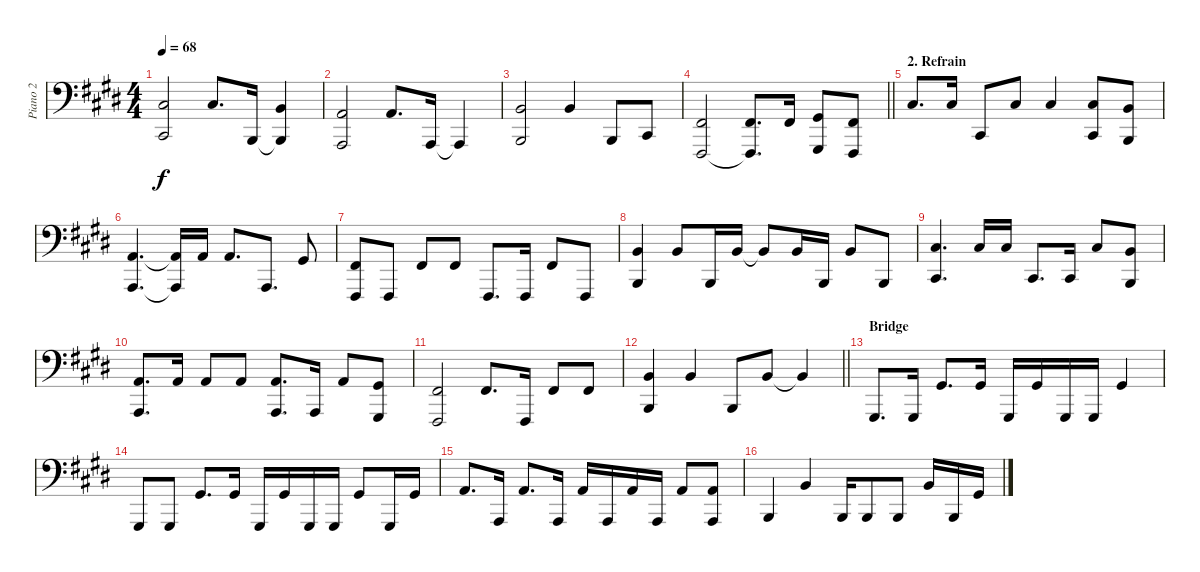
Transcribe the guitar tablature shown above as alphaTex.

\track ("Piano 2" "Piano 2") {instrument acousticgrandpiano}
\staff {score}
\tuning (G2 D2 A1 E1) {hide}
\ts (4 4)
\tempo 68
\clef f4
\ks e
(6.1 4.3).2{dy f} 6.1.8{d} 2.3.16 (4.1 2.3{t}).4 |
(2.1 0.3).2 2.1.8{d} 0.3.16 0.3{t}.4 |
(4.1 2.3).2 4.1.4 2.3.8 4.3.8 |
\barLineRight lightlight
(9.3 2.4).2 (4.2 2.4{t}).8{d} 4.2.16 (1.1 4.4).8 (4.2 2.4).8 |
\section ("" "2. Refrain")
6.1.8{d} 6.1.16 4.3.8 6.1.8 6.1.4 (6.1 4.3).8 (4.1 2.3).8 |
(2.1 0.3).4{d} (2.1{t} 0.3{t}).16 2.1.16 2.1.8{d} 0.3.8{d} 1.1.8 |
(4.2 2.4).8 2.4.8 4.2.8 4.2.8 2.4.8{d} 2.4.16 4.2.8 2.4.8 |
(4.1 2.3).4 4.1.8 2.3.16 4.1.16 4.1{t}.8 4.1.16 2.3.16 4.1.8 2.3.8 |
(6.1 4.3).4{d} 11.2.16 6.1.16 4.3.8{d} 9.4.16 6.1.8 (4.1 2.3).8 |
(2.1 0.3).8{d} 7.2.16 7.2.8 2.1.8 (2.1 0.3).8{d} 0.3.16 2.1.8 (1.1 4.4).8 |
(4.2 2.4).2 4.2.8{d} 2.4.16 4.2.8 4.2.8 |
\barLineRight lightlight
(4.1 2.3).4 4.1.4 2.3.8 4.1.8 4.1{t}.4 |
\section ("" "Bridge")
4.4.8{d} 4.4.16 1.1.8{d} 1.1.16 4.4.16 1.1.16 4.4.16 4.4.16 1.1.4 |
4.4.8 4.4.8 1.1.8{d} 1.1.16 4.4.16 1.1.16 4.4.16 4.4.16 1.1.8 4.4.16 1.1.16 |
2.1.8{d} 0.3.16 7.2.8{d} 5.4.16 7.2.16 5.4.16 7.2.16 5.4.16 7.2.8 (7.2 5.4).8 |
2.3.4 4.1.4 2.3.16 2.3.8 2.3.8 4.1.16 2.3.16 1.1.16
